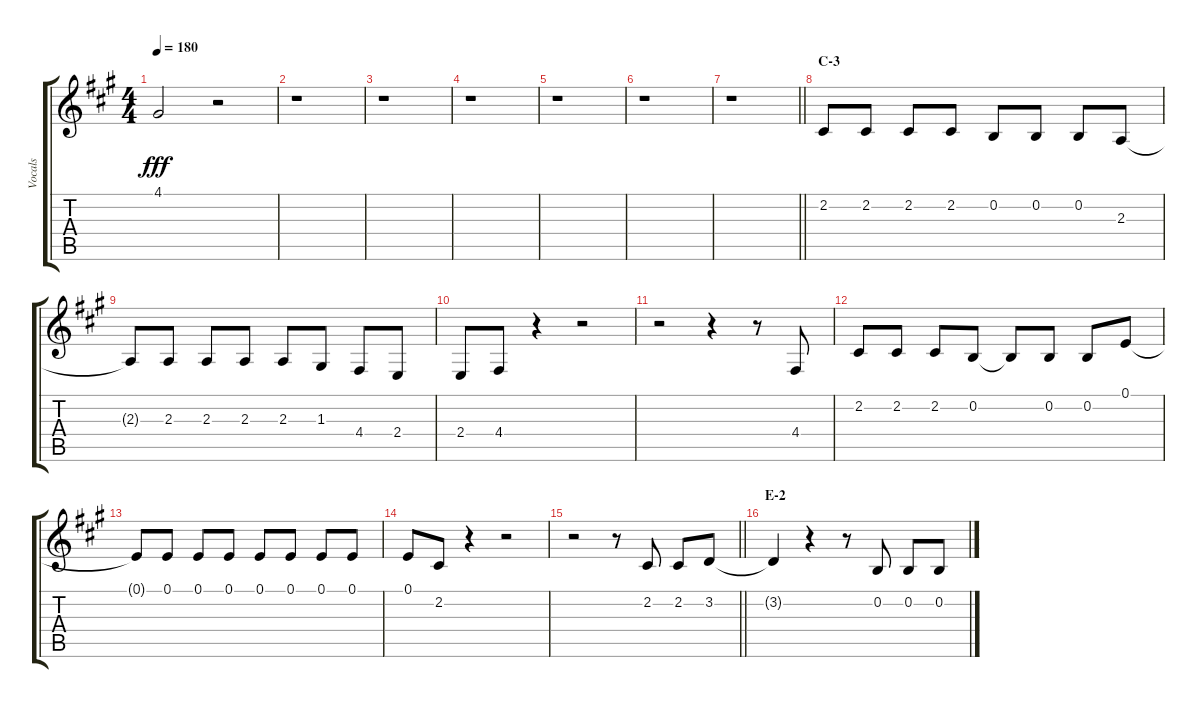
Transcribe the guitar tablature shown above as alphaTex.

\track ("Vocals" "Vocals") {instrument voiceoohs}
\staff {score tabs}
\tuning (E4 B3 G3 D3 A2 E2) {hide}
\ts (4 4)
\tempo 180
\clef g2
\ks a
4.1{t}.2{dy fff} r.2 |
r.1 |
r.1 |
r.1 |
r.1 |
r.1 |
\barLineRight lightlight
r.1 |
\section ("" "C-3")
2.2.8 2.2.8 2.2.8 2.2.8 0.2.8 0.2.8 0.2.8 2.3.8 |
2.3{t}.8 2.3.8 2.3.8 2.3.8 2.3.8 1.3.8 4.4.8 2.4.8 |
2.4.8 4.4.8 r.4 r.2 |
r.2 r.4 r.8 4.4.8 |
2.2.8 2.2.8 2.2.8 0.2.8 0.2{t}.8 0.2.8 0.2.8 0.1.8 |
0.1{t}.8 0.1.8 0.1.8 0.1.8 0.1.8 0.1.8 0.1.8 0.1.8 |
0.1.8 2.2.8 r.4 r.2 |
\barLineRight lightlight
r.2 r.8 2.2.8 2.2.8 3.2.8 |
\section ("" "E-2")
3.2{t}.4 r.4 r.8 0.2.8 0.2.8 0.2.8
